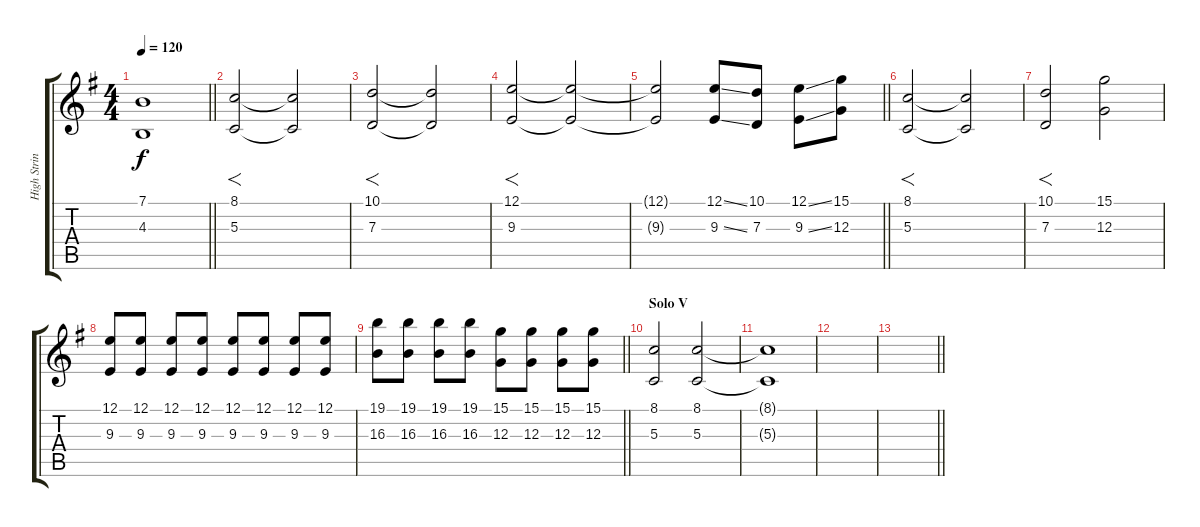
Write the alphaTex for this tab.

\track ("High Strings Standard" "High Strin") {instrument stringensemble1}
\staff {score tabs}
\tuning (E4 B3 G3 D3 A2 E2) {hide}
\ts (4 4)
\tempo 120
\clef g2
\barLineRight lightlight
\ks eminor
(7.1{t} 4.3{t}).1{dy f} |
\section ("" "")
(8.1 5.3).2{f volume 12 instrument stringensemble1} (8.1{t} 5.3{t}).2 |
(10.1 7.3).2{f} (10.1{t} 7.3{t}).2 |
(12.1 9.3).2{f} (12.1{t} 9.3{t}).2 |
\barLineRight lightlight
(12.1{t} 9.3{t}).2 (12.1{ss} 9.3{ss}).8 (10.1 7.3).8 (12.1{ss} 9.3{ss}).8 (15.1 12.3).8 |
(8.1 5.3).2{f} (8.1{t} 5.3{t}).2 |
(10.1 7.3).2{f} (15.1 12.3).2 |
(12.1 9.3).8 (12.1 9.3).8 (12.1 9.3).8 (12.1 9.3).8 (12.1 9.3).8 (12.1 9.3).8 (12.1 9.3).8 (12.1 9.3).8 |
\barLineRight lightlight
(19.1 16.3).8 (19.1 16.3).8 (19.1 16.3).8 (19.1 16.3).8 (15.1 12.3).8 (15.1 12.3).8 (15.1 12.3).8 (15.1 12.3).8 |
\section ("" "Solo V")
(8.1 5.3).2 (8.1 5.3).2{volume 0} |
(8.1{t} 5.3{t}).1 |
|
\barLineRight lightlight
